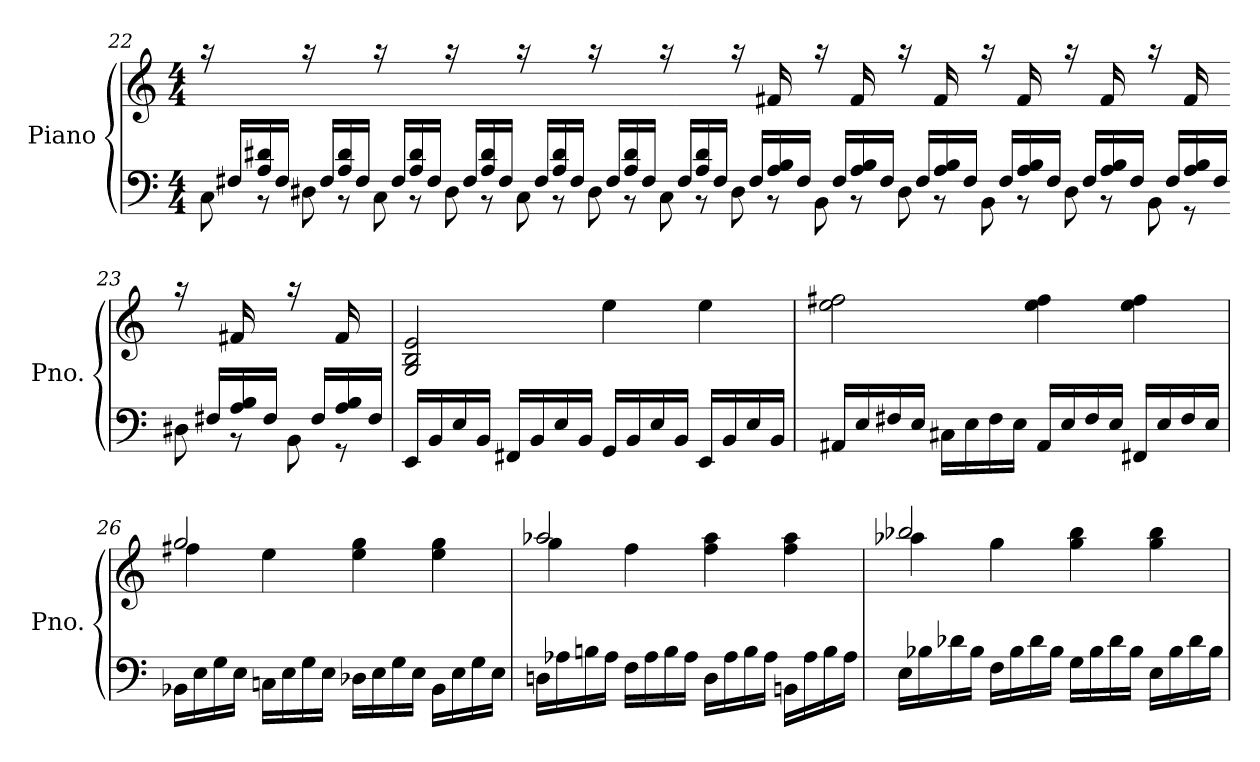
**kern	**kern
*part1	*part1
*staff2	*staff1
*I"Piano	*
*I'Pno.	*
!!LO:LB:g=z
*clefF4	*clefG2
*k[]	*k[]
*M4/4	*M4/4
=22	=22
*^	*^
16ryy	8C\	16raa	1...ryy
16F#X/LL	.	8.ryy	.
16A/ 16d#X/	8r	.	.
16F#/JJ	.	.	.
16ryy	8D#X\	16raa	.
16F#/LL	.	8.ryy	.
16A/ 16d#/	8r	.	.
16F#/JJ	.	.	.
16ryy	8C\	16raa	.
16F#/LL	.	8.ryy	.
16A/ 16d#/	8r	.	.
16F#/JJ	.	.	.
16ryy	8D#\	16raa	.
16F#/LL	.	8.ryy	.
16A/ 16d#/	8r	.	.
16F#/JJ	.	.	.
16ryy	8C\	16raa	.
16F#/LL	.	8.ryy	.
16A/ 16d#/	8r	.	.
16F#/JJ	.	.	.
16ryy	8D#\	16raa	.
16F#/LL	.	8.ryy	.
16A/ 16d#/	8r	.	.
16F#/JJ	.	.	.
16ryy	8C\	16raa	.
16F#/LL	.	8.ryy	.
16A/ 16d#/	8r	.	.
16F#/JJ	.	.	.
16ryy	8D#\	16raa	.
16F#/LL	.	8.ryy	.
16A/ 16B/	8r	.	16f#X/
16F#/JJ	.	.	8.ryy
16ryy	8BB\	16raa	.
16F#/LL	.	8.ryy	.
16A/ 16B/	8r	.	16f#/
16F#/JJ	.	.	8.ryy
16ryy	8D#\	16raa	.
16F#/LL	.	8.ryy	.
16A/ 16B/	8r	.	16f#/
16F#/JJ	.	.	8.ryy
16ryy	8BB\	16raa	.
16F#/LL	.	8.ryy	.
16A/ 16B/	8r	.	16f#/
16F#/JJ	.	.	8.ryy
16ryy	8D#\	16raa	.
16F#/LL	.	8.ryy	.
16A/ 16B/	8r	.	16f#/
16F#/JJ	.	.	8.ryy
16ryy	8BB\	16raa	.
16F#/LL	.	16ryy	.
16A/ 16B/	8r	8ryy	16f#/
16F#/JJ	.	.	16ryy
!!LO:LB:g=z	!!
=23-	=23-	=23-	=23-
16ryy	8D#X\	16raa	8ryy
16F#X/LL	.	8.ryy	.
16A/ 16B/	8r	.	16f#X/
16F#/JJ	.	.	8.ryy
16ryy	8BB\	16raa	.
16F#/LL	.	16ryy	.
16A/ 16B/	8r	8ryy	16f#/
16F#/JJ	.	.	16ryy
*v	*v	*	*
*	*v	*v
=24	=24
16EE/LL	2G/ 2B/ 2e/
16BB/	.
16E/	.
16BB/JJ	.
16FF#X/LL	.
16BB/	.
16E/	.
16BB/JJ	.
16GG/LL	4ee\
16BB/	.
16E/	.
16BB/JJ	.
16EE/LL	4ee\
16BB/	.
16E/	.
16BB/JJ	.
=25	=25
16AA#X/LL	2ee\ 2ff#X\
16E/	.
16F#X/	.
16E/JJ	.
16C#X\LL	.
16E\	.
16F#\	.
16E\JJ	.
16AA#/LL	4ee\ 4ff#\
16E/	.
16F#/	.
16E/JJ	.
16FF#X/LL	4ee\ 4ff#\
16E/	.
16F#/	.
16E/JJ	.
!!LO:LB:g=z
=26	=26
*	*^
16BB-X\LL	2gg/	4ff#X\
16E\	.	.
16G\	.	.
16E\JJ	.	.
16Cn\LL	.	4ee\
16E\	.	.
16G\	.	.
16E\JJ	.	.
16D-X\LL	4ee\ 4gg\	2ryy
16E\	.	.
16G\	.	.
16E\JJ	.	.
16BB-\LL	4ee\ 4gg\	.
16E\	.	.
16G\	.	.
16E\JJ	.	.
=27	=27	=27
16Dn\LL	2aa-X/	4gg\
16A-X\	.	.
16Bn\	.	.
16A-\JJ	.	.
16F\LL	.	4ff\
16A-\	.	.
16B\	.	.
16A-\JJ	.	.
16D\LL	4ff\ 4aa-\	2ryy
16A-\	.	.
16B\	.	.
16A-\JJ	.	.
16BBn\LL	4ff\ 4aa-\	.
16A-\	.	.
16B\	.	.
16A-\JJ	.	.
!!LO:LB:g=z	!!
=28	=28	=28
16E\LL	2bb-X/	4aa-X\
16B-X\	.	.
16d-X\	.	.
16B-\JJ	.	.
16F\LL	.	4gg\
16B-\	.	.
16d-\	.	.
16B-\JJ	.	.
16G\LL	4gg\ 4bb-\	2ryy
16B-\	.	.
16d-\	.	.
16B-\JJ	.	.
16E\LL	4gg\ 4bb-\	.
16B-\	.	.
16d-\	.	.
16B-\JJ	.	.
*	*v	*v
=	=
*-	*-
